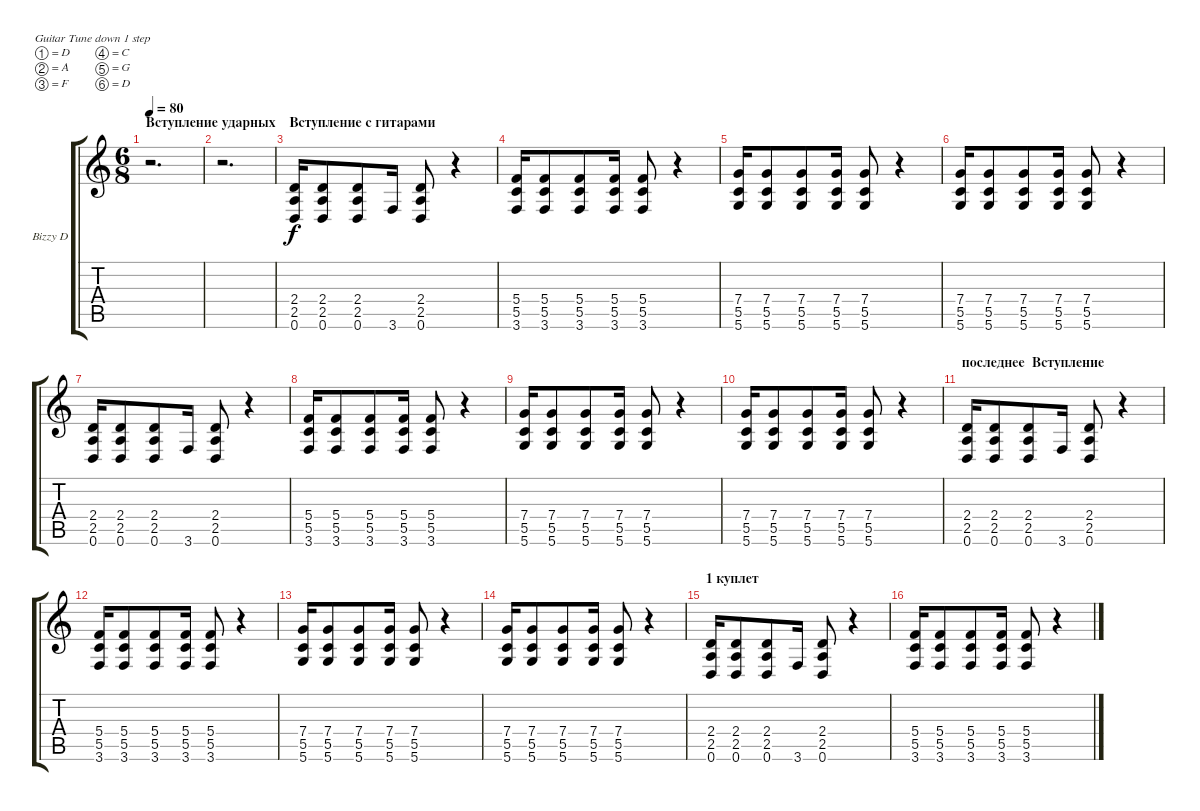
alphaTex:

\defaultSystemsLayout 4
\bracketExtendMode groupsimilarinstruments
\firstSystemTrackNameOrientation horizontal
\otherSystemsTrackNameOrientation horizontal
\track ("Deryck Whibley" "Bizzy D") {instrument distortionguitar}
\staff {score tabs}
\tuning (D4 A3 F3 C3 G2 D2)
\ts (6 8)
\section ("" "Вступление ударных")
\tempo 80
\clef g2
\ks c
r.2{d dy f instrument distortionguitar} |
r.2{d} |
\section ("" "Вступление с гитарами")
(2.4 2.5 0.6).16 (2.4 2.5 0.6).8 (2.4 2.5 0.6).8 3.6.16 (2.4 2.5 0.6).8 r.4 |
(5.4 5.5 3.6).16 (5.4 5.5 3.6).8 (5.4 5.5 3.6).8 (5.4 5.5 3.6).16 (5.4 5.5 3.6).8 r.4 |
(7.4 5.5 5.6).16 (7.4 5.5 5.6).8 (7.4 5.5 5.6).8 (7.4 5.5 5.6).16 (7.4 5.5 5.6).8 r.4 |
(7.4 5.5 5.6).16 (7.4 5.5 5.6).8 (7.4 5.5 5.6).8 (7.4 5.5 5.6).16 (7.4 5.5 5.6).8 r.4 |
(2.4 2.5 0.6).16 (2.4 2.5 0.6).8 (2.4 2.5 0.6).8 3.6.16 (2.4 2.5 0.6).8 r.4 |
(5.4 5.5 3.6).16 (5.4 5.5 3.6).8 (5.4 5.5 3.6).8 (5.4 5.5 3.6).16 (5.4 5.5 3.6).8 r.4 |
(7.4 5.5 5.6).16 (7.4 5.5 5.6).8 (7.4 5.5 5.6).8 (7.4 5.5 5.6).16 (7.4 5.5 5.6).8 r.4 |
(7.4 5.5 5.6).16 (7.4 5.5 5.6).8 (7.4 5.5 5.6).8 (7.4 5.5 5.6).16 (7.4 5.5 5.6).8 r.4 |
\section ("" "последнее  Вступление ")
(2.4 2.5 0.6).16 (2.4 2.5 0.6).8 (2.4 2.5 0.6).8 3.6.16 (2.4 2.5 0.6).8 r.4 |
(5.4 5.5 3.6).16 (5.4 5.5 3.6).8 (5.4 5.5 3.6).8 (5.4 5.5 3.6).16 (5.4 5.5 3.6).8 r.4 |
(7.4 5.5 5.6).16 (7.4 5.5 5.6).8 (7.4 5.5 5.6).8 (7.4 5.5 5.6).16 (7.4 5.5 5.6).8 r.4 |
(7.4 5.5 5.6).16 (7.4 5.5 5.6).8 (7.4 5.5 5.6).8 (7.4 5.5 5.6).16 (7.4 5.5 5.6).8 r.4 |
\section ("" "1 куплет ")
(2.4 2.5 0.6).16 (2.4 2.5 0.6).8 (2.4 2.5 0.6).8 3.6.16 (2.4 2.5 0.6).8 r.4 |
(5.4 5.5 3.6).16 (5.4 5.5 3.6).8 (5.4 5.5 3.6).8 (5.4 5.5 3.6).16 (5.4 5.5 3.6).8 r.4
